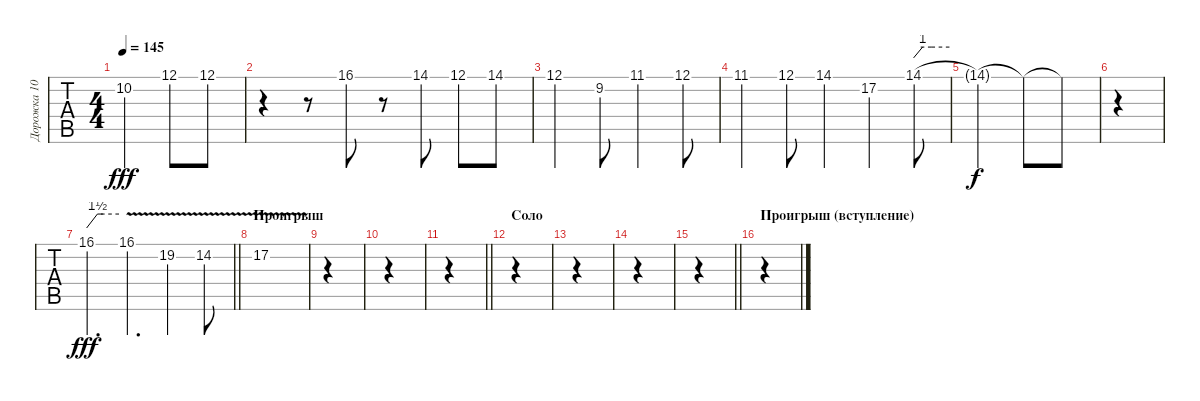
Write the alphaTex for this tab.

\track ("Дорожка 10" "Дорожка 10") {instrument fx5brightness}
\staff {tabs}
\tuning (D4 A3 F3 C3 G2 D2) {hide}
\ts (4 4)
\tempo 145
\clef g2
\ks c
10.2.4{dy fff} 12.1.8 12.1.8 |
r.4 r.8 16.1.8 r.8 14.1.8 12.1.8 14.1.8 |
12.1.4 9.2.8 11.1.4 12.1.8 |
11.1.4 12.1.8 14.1.4 17.2.4 14.1.8{tbe (custom default 0 0 15 4 30 4 60 4)} |
14.1{t}.4{dy f} 14.1{t}.8 14.1{t}.8 |
|
\barLineRight lightlight
16.1.4{d tbe (custom default 0 0 20 6 30 6 60 6) dy fff} 16.1{v}.4{d} 19.2{v}.4 14.2{v}.8 |
\section ("" "Проигрыш")
17.2{v}.1 |
|
|
\barLineRight lightlight
|
\section ("" "Соло")
|
|
|
\barLineRight lightlight
|
\section ("" "Проигрыш (вступление)")
